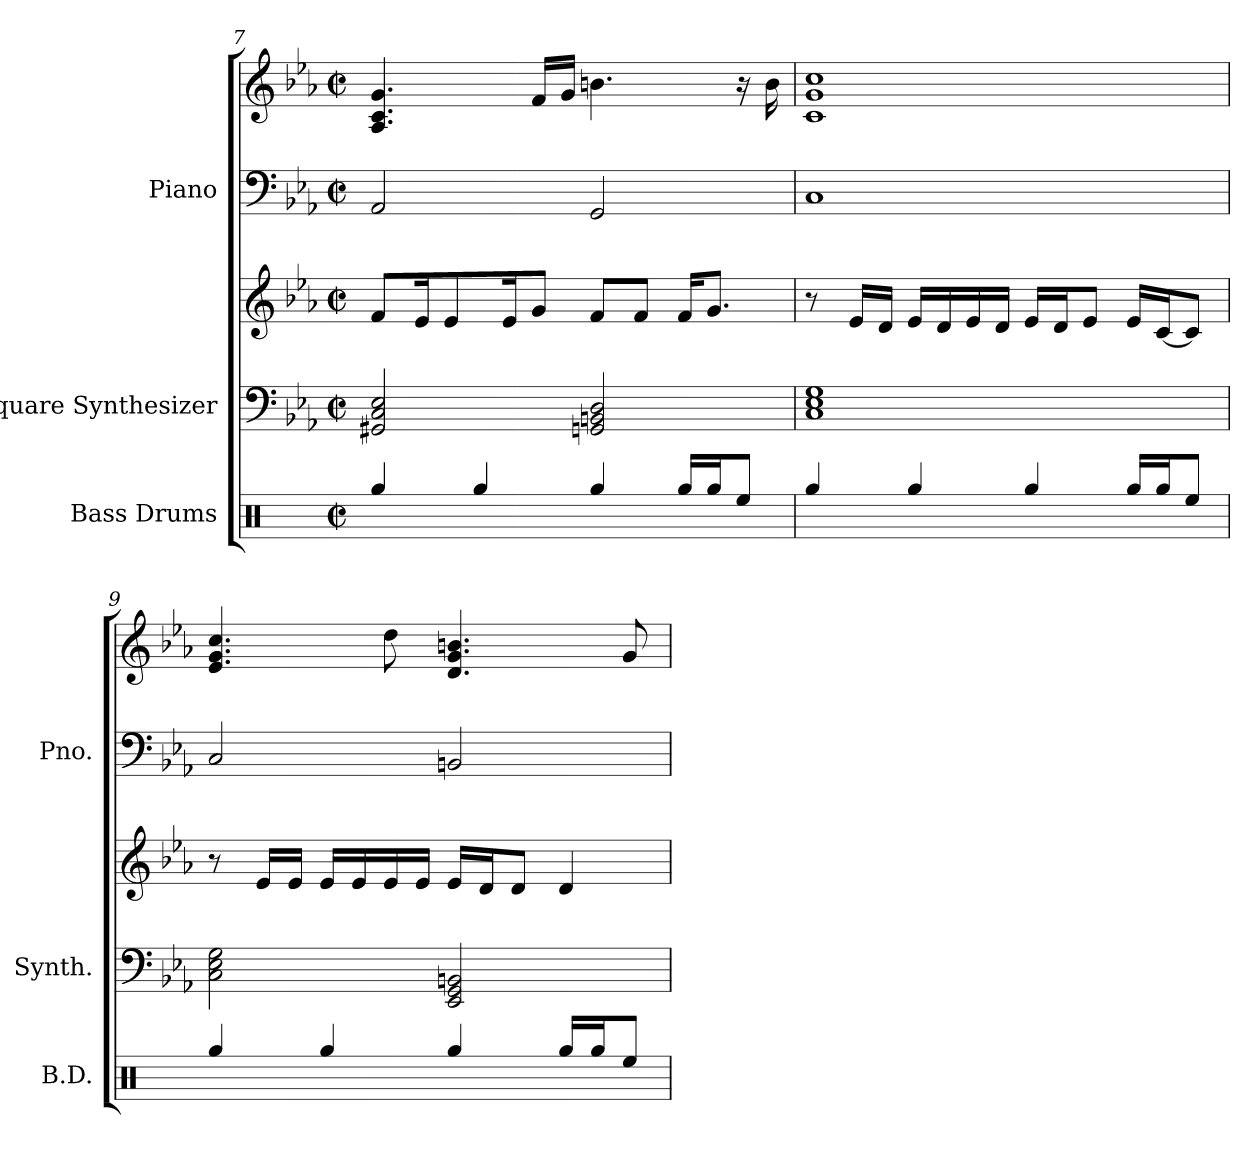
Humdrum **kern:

**kern	**kern	**kern	**kern	**kern
*part3	*part2	*part2	*part1	*part1
*staff5	*staff4	*staff3	*staff2	*staff1
*I"Bass Drums	*I"Square Synthesizer	*	*I"Piano	*
*I'B.D.	*I'Synth.	*	*I'Pno.	*
!!LO:PB:g=z
*clefX	*clefF4	*clefG2	*clefF4	*clefG2
*k[]	*k[b-e-a-]	*k[b-e-a-]	*k[b-e-a-]	*k[b-e-a-]
*M2/2	*M2/2	*M2/2	*M2/2	*M2/2
*met(c|)	*met(c|)	*met(c|)	*met(c|)	*met(c|)
=7	=7	=7	=7	=7
4Rgg/	2GG#X/ 2C/ 2E-/	8f/L	2AA-/	4.A-/ 4.c/ 4.g/
.	.	16e-/K	.	.
.	.	8e-/	.	.
4Rgg/	.	.	.	.
.	.	16e-/K	.	.
.	.	8g/J	.	16f/LL
.	.	.	.	16g/JJ
4Rgg/	2GGn/ 2BBn/ 2D/	8f/L	2GG/	4.bn\
.	.	8f/J	.	.
16Rgg/LL	.	16f/KL	.	.
16Rgg/J	.	8.g/J	.	.
8Ree/J	.	.	.	16r
.	.	.	.	16b\
=8	=8	=8	=8	=8
4Rgg/	1C 1E- 1G	8r	1C	1c 1g 1cc
.	.	16e-/LL	.	.
.	.	16d/JJ	.	.
4Rgg/	.	16e-/LL	.	.
.	.	16d/	.	.
.	.	16e-/	.	.
.	.	16d/JJ	.	.
4Rgg/	.	16e-/LL	.	.
.	.	16d/J	.	.
.	.	8e-/J	.	.
16Rgg/LL	.	16e-/LL	.	.
16Rgg/J	.	[16c/J	.	.
8Ree/J	.	8c/J]	.	.
=9	=9	=9	=9	=9
4Rgg/	2C\ 2E-\ 2G\	8r	2C/	4.e-/ 4.g/ 4.cc/
.	.	16e-/LL	.	.
.	.	16e-/JJ	.	.
4Rgg/	.	16e-/LL	.	.
.	.	16e-/	.	.
.	.	16e-/	.	8dd\
.	.	16e-/JJ	.	.
4Rgg/	2EE-/ 2GG/ 2BBn/	16e-/LL	2BBn/	4.d/ 4.g/ 4.bn/
.	.	16d/J	.	.
.	.	8d/J	.	.
16Rgg/LL	.	4d/	.	.
16Rgg/J	.	.	.	.
8Ree/J	.	.	.	8g/
=	=	=	=	=
*-	*-	*-	*-	*-
